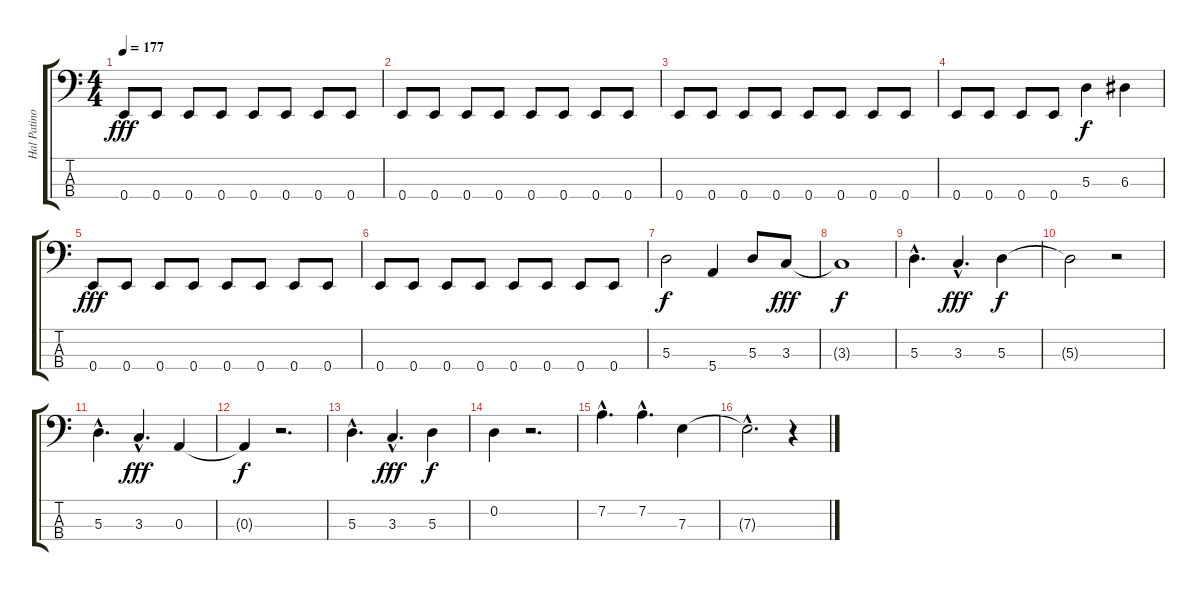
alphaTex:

\track ("Hal Patino" "Hal Patino") {instrument electricbassfinger}
\staff {score tabs}
\tuning (G2 D2 A1 E1) {hide}
\ts (4 4)
\tempo 177
\clef f4
\ks c
0.4.8{dy fff} 0.4.8 0.4.8 0.4.8 0.4.8 0.4.8 0.4.8 0.4.8 |
0.4.8 0.4.8 0.4.8 0.4.8 0.4.8 0.4.8 0.4.8 0.4.8 |
0.4.8 0.4.8 0.4.8 0.4.8 0.4.8 0.4.8 0.4.8 0.4.8 |
0.4.8 0.4.8 0.4.8 0.4.8 5.3.4{dy f} 6.3.4 |
0.4.8{dy fff} 0.4.8 0.4.8 0.4.8 0.4.8 0.4.8 0.4.8 0.4.8 |
0.4.8 0.4.8 0.4.8 0.4.8 0.4.8 0.4.8 0.4.8 0.4.8 |
5.3.2{dy f} 5.4.4 5.3.8 3.3.8{dy fff} |
3.3{t}.1{dy f} |
5.3{hac}.4{d} 3.3{hac}.4{d dy fff} 5.3.4{dy f} |
5.3{t}.2 r.2 |
5.3{hac}.4{d} 3.3{hac}.4{d dy fff} 0.3.4 |
0.3{t}.4{dy f} r.2{d} |
5.3{hac}.4{d} 3.3{hac}.4{d dy fff} 5.3.4{dy f} |
0.2.4 r.2{d} |
7.2{hac}.4{d} 7.2{hac}.4{d} 7.3.4 |
7.3{hac t}.2{d} r.4
